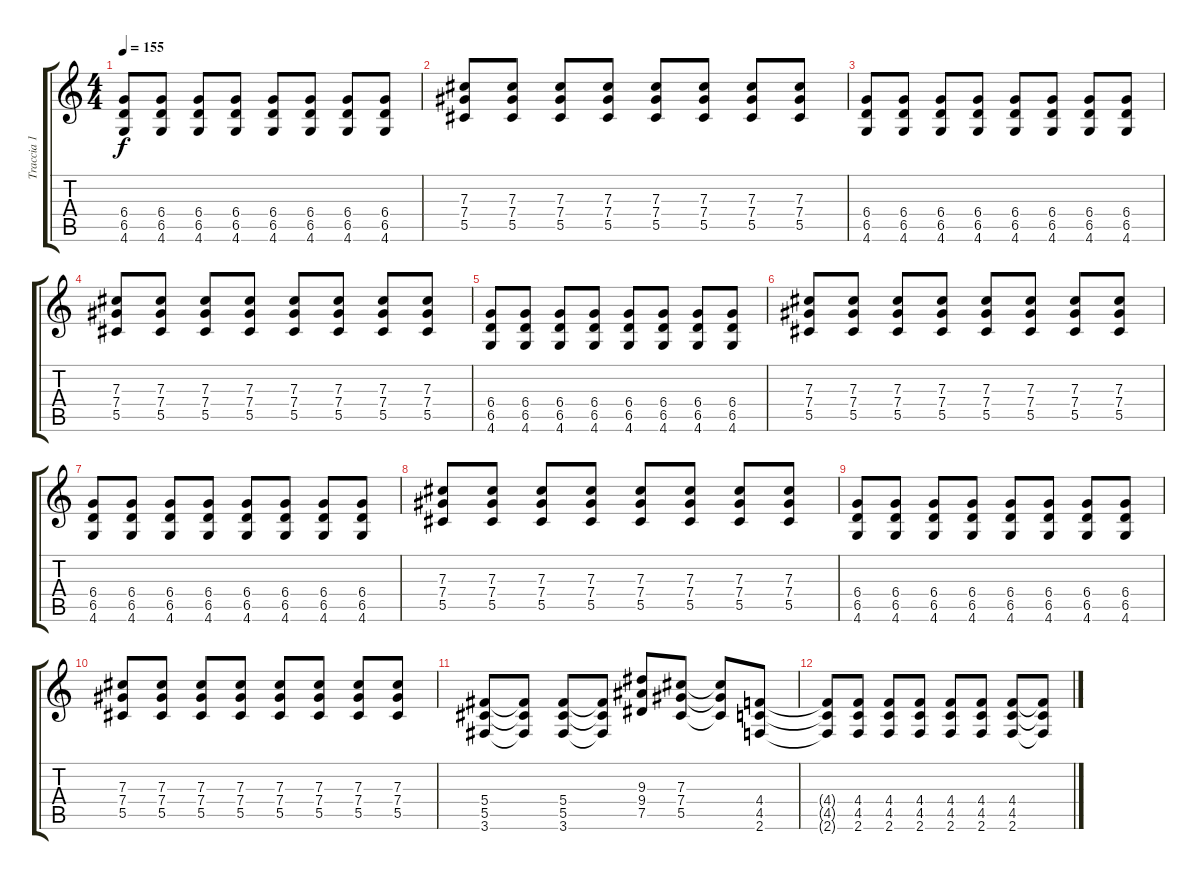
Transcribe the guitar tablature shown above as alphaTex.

\track ("Traccia 1" "Traccia 1") {instrument overdrivenguitar}
\staff {score tabs}
\tuning (Eb4 Bb3 Gb3 Db3 Ab2 Eb2) {hide}
\ts (4 4)
\tempo 155
\clef g2
\ks c
(6.4 6.5 4.6).8{dy f} (6.4 6.5 4.6).8 (6.4 6.5 4.6).8 (6.4 6.5 4.6).8 (6.4 6.5 4.6).8 (6.4 6.5 4.6).8 (6.4 6.5 4.6).8 (6.4 6.5 4.6).8 |
(7.3 7.4 5.5).8 (7.3 7.4 5.5).8 (7.3 7.4 5.5).8 (7.3 7.4 5.5).8 (7.3 7.4 5.5).8 (7.3 7.4 5.5).8 (7.3 7.4 5.5).8 (7.3 7.4 5.5).8 |
(6.4 6.5 4.6).8 (6.4 6.5 4.6).8 (6.4 6.5 4.6).8 (6.4 6.5 4.6).8 (6.4 6.5 4.6).8 (6.4 6.5 4.6).8 (6.4 6.5 4.6).8 (6.4 6.5 4.6).8 |
(7.3 7.4 5.5).8 (7.3 7.4 5.5).8 (7.3 7.4 5.5).8 (7.3 7.4 5.5).8 (7.3 7.4 5.5).8 (7.3 7.4 5.5).8 (7.3 7.4 5.5).8 (7.3 7.4 5.5).8 |
(6.4 6.5 4.6).8 (6.4 6.5 4.6).8 (6.4 6.5 4.6).8 (6.4 6.5 4.6).8 (6.4 6.5 4.6).8 (6.4 6.5 4.6).8 (6.4 6.5 4.6).8 (6.4 6.5 4.6).8 |
(7.3 7.4 5.5).8 (7.3 7.4 5.5).8 (7.3 7.4 5.5).8 (7.3 7.4 5.5).8 (7.3 7.4 5.5).8 (7.3 7.4 5.5).8 (7.3 7.4 5.5).8 (7.3 7.4 5.5).8 |
(6.4 6.5 4.6).8 (6.4 6.5 4.6).8 (6.4 6.5 4.6).8 (6.4 6.5 4.6).8 (6.4 6.5 4.6).8 (6.4 6.5 4.6).8 (6.4 6.5 4.6).8 (6.4 6.5 4.6).8 |
(7.3 7.4 5.5).8 (7.3 7.4 5.5).8 (7.3 7.4 5.5).8 (7.3 7.4 5.5).8 (7.3 7.4 5.5).8 (7.3 7.4 5.5).8 (7.3 7.4 5.5).8 (7.3 7.4 5.5).8 |
(6.4 6.5 4.6).8 (6.4 6.5 4.6).8 (6.4 6.5 4.6).8 (6.4 6.5 4.6).8 (6.4 6.5 4.6).8 (6.4 6.5 4.6).8 (6.4 6.5 4.6).8 (6.4 6.5 4.6).8 |
(7.3 7.4 5.5).8 (7.3 7.4 5.5).8 (7.3 7.4 5.5).8 (7.3 7.4 5.5).8 (7.3 7.4 5.5).8 (7.3 7.4 5.5).8 (7.3 7.4 5.5).8 (7.3 7.4 5.5).8 |
(5.4 5.5 3.6).8 (5.4{t} 5.5{t} 3.6{t}).8 (5.4 5.5 3.6).8 (5.4{t} 5.5{t} 3.6{t}).8 (9.3 9.4 7.5).8 (7.3 7.4 5.5).8 (7.3{t} 7.4{t} 5.5{t}).8 (4.4 4.5 2.6).8 |
(4.4{t} 4.5{t} 2.6{t}).8 (4.4 4.5 2.6).8 (4.4 4.5 2.6).8 (4.4 4.5 2.6).8 (4.4 4.5 2.6).8 (4.4 4.5 2.6).8 (4.4 4.5 2.6).8 (4.4{t} 4.5{t} 2.6{t}).8
